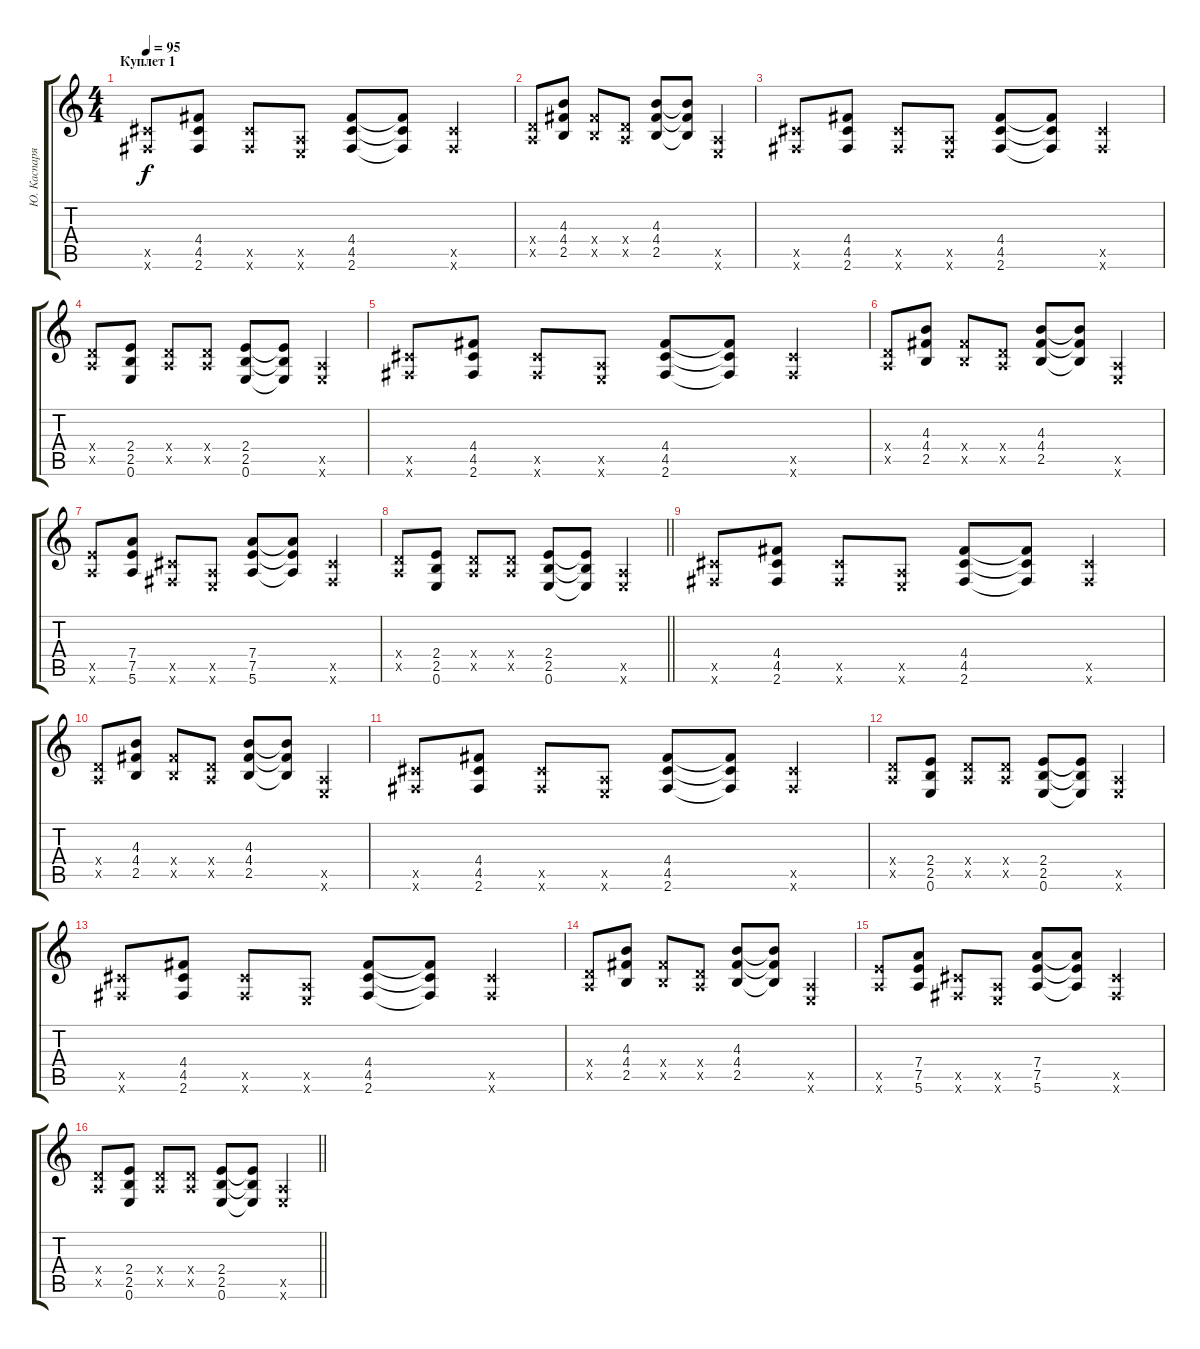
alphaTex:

\track ("Ю. Каспарян (доп. гитара)" "Ю. Каспаря") {instrument distortionguitar}
\staff {score tabs}
\tuning (E4 B3 G3 D3 A2 E2) {hide}
\ts (4 4)
\section ("" "Куплет 1")
\tempo 95
\clef g2
\ks c
(4.5{x} 2.6{x}).8{dy f} (4.4 4.5 2.6).8 (4.5{x} 2.6{x}).8 (0.5{x} 0.6{x}).8 (4.4 4.5 2.6).8 (4.4{t} 4.5{t} 2.6{t}).8 (4.5{x} 2.6{x}).4 |
(0.4{x} 0.5{x}).8 (4.3 4.4 2.5).8 (4.4{x} 2.5{x}).8 (0.4{x} 0.5{x}).8 (4.3 4.4 2.5).8 (4.3{t} 4.4{t} 2.5{t}).8 (0.5{x} 0.6{x}).4 |
(4.5{x} 2.6{x}).8 (4.4 4.5 2.6).8 (4.5{x} 2.6{x}).8 (0.5{x} 0.6{x}).8 (4.4 4.5 2.6).8 (4.4{t} 4.5{t} 2.6{t}).8 (4.5{x} 2.6{x}).4 |
(0.4{x} 0.5{x}).8 (2.4 2.5 0.6).8 (0.4{x} 0.5{x}).8 (0.4{x} 0.5{x}).8 (2.4 2.5 0.6).8 (2.4{t} 2.5{t} 0.6{t}).8 (0.5{x} 0.6{x}).4 |
(4.5{x} 2.6{x}).8 (4.4 4.5 2.6).8 (4.5{x} 2.6{x}).8 (0.5{x} 0.6{x}).8 (4.4 4.5 2.6).8 (4.4{t} 4.5{t} 2.6{t}).8 (4.5{x} 2.6{x}).4 |
(0.4{x} 0.5{x}).8 (4.3 4.4 2.5).8 (4.4{x} 2.5{x}).8 (0.4{x} 0.5{x}).8 (4.3 4.4 2.5).8 (4.3{t} 4.4{t} 2.5{t}).8 (0.5{x} 0.6{x}).4 |
(7.5{x} 5.6{x}).8 (7.4 7.5 5.6).8 (4.5{x} 2.6{x}).8 (0.5{x} 0.6{x}).8 (7.4 7.5 5.6).8 (7.4{t} 7.5{t} 5.6{t}).8 (4.5{x} 2.6{x}).4 |
\barLineRight lightlight
(0.4{x} 0.5{x}).8 (2.4 2.5 0.6).8 (0.4{x} 0.5{x}).8 (0.4{x} 0.5{x}).8 (2.4 2.5 0.6).8 (2.4{t} 2.5{t} 0.6{t}).8 (0.5{x} 0.6{x}).4 |
(4.5{x} 2.6{x}).8 (4.4 4.5 2.6).8 (4.5{x} 2.6{x}).8 (0.5{x} 0.6{x}).8 (4.4 4.5 2.6).8 (4.4{t} 4.5{t} 2.6{t}).8 (4.5{x} 2.6{x}).4 |
(0.4{x} 0.5{x}).8 (4.3 4.4 2.5).8 (4.4{x} 2.5{x}).8 (0.4{x} 0.5{x}).8 (4.3 4.4 2.5).8 (4.3{t} 4.4{t} 2.5{t}).8 (0.5{x} 0.6{x}).4 |
(4.5{x} 2.6{x}).8 (4.4 4.5 2.6).8 (4.5{x} 2.6{x}).8 (0.5{x} 0.6{x}).8 (4.4 4.5 2.6).8 (4.4{t} 4.5{t} 2.6{t}).8 (4.5{x} 2.6{x}).4 |
(0.4{x} 0.5{x}).8 (2.4 2.5 0.6).8 (0.4{x} 0.5{x}).8 (0.4{x} 0.5{x}).8 (2.4 2.5 0.6).8 (2.4{t} 2.5{t} 0.6{t}).8 (0.5{x} 0.6{x}).4 |
(4.5{x} 2.6{x}).8 (4.4 4.5 2.6).8 (4.5{x} 2.6{x}).8 (0.5{x} 0.6{x}).8 (4.4 4.5 2.6).8 (4.4{t} 4.5{t} 2.6{t}).8 (4.5{x} 2.6{x}).4 |
(0.4{x} 0.5{x}).8 (4.3 4.4 2.5).8 (4.4{x} 2.5{x}).8 (0.4{x} 0.5{x}).8 (4.3 4.4 2.5).8 (4.3{t} 4.4{t} 2.5{t}).8 (0.5{x} 0.6{x}).4 |
(7.5{x} 5.6{x}).8 (7.4 7.5 5.6).8 (4.5{x} 2.6{x}).8 (0.5{x} 0.6{x}).8 (7.4 7.5 5.6).8 (7.4{t} 7.5{t} 5.6{t}).8 (4.5{x} 2.6{x}).4 |
\barLineRight lightlight
(0.4{x} 0.5{x}).8 (2.4 2.5 0.6).8 (0.4{x} 0.5{x}).8 (0.4{x} 0.5{x}).8 (2.4 2.5 0.6).8 (2.4{t} 2.5{t} 0.6{t}).8 (0.5{x} 0.6{x}).4
